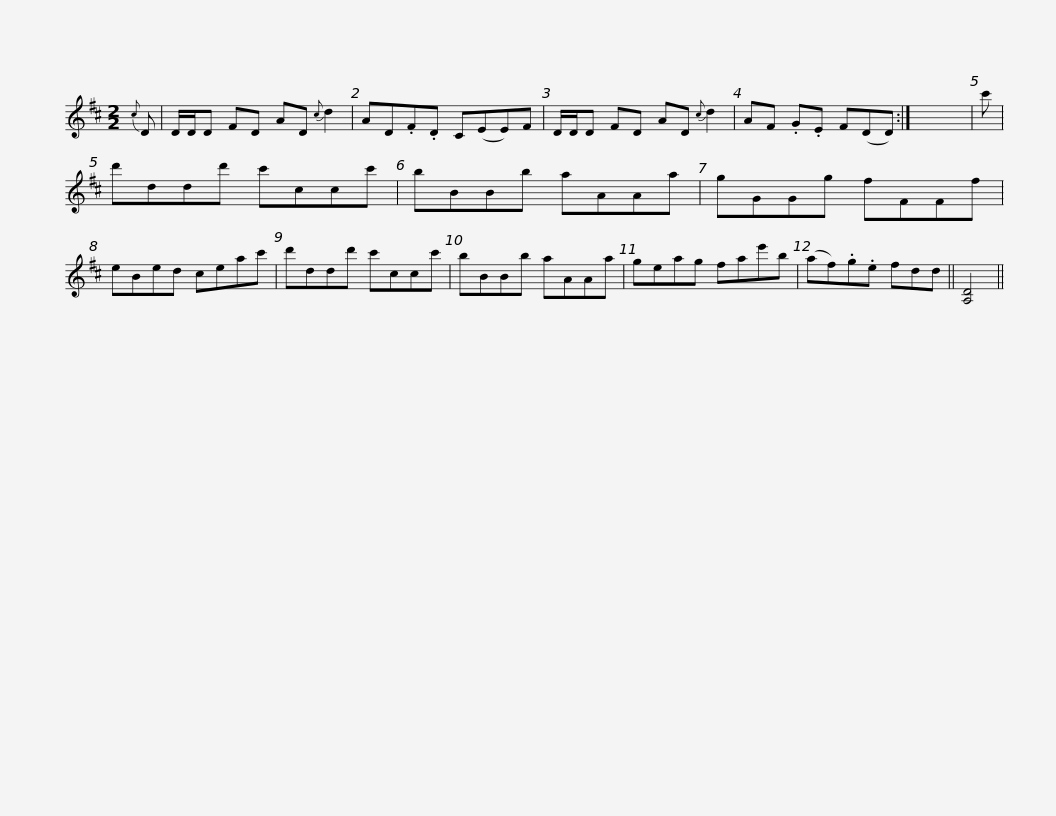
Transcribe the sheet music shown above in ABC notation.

X:1
L:1/8
M:2/2
I:linebreak $
K:D
V:1 treble
V:1
{c} D | D/D/D FD AD{c} d2 | AD.F.D C(EE)F | D/D/D FD AD{c} d2 | AF .G.E F(DD) :| %5
 x8 | c' |$ d'ddd' c'ccc' | bBBb aAAa | gGGg fFFf | %10
 eBed ceac' | d'ddd' c'ccc' |$ bBBb aAAa | geag fae'b | (af).g.e fdd || %15
 [A,D]4 || %16
